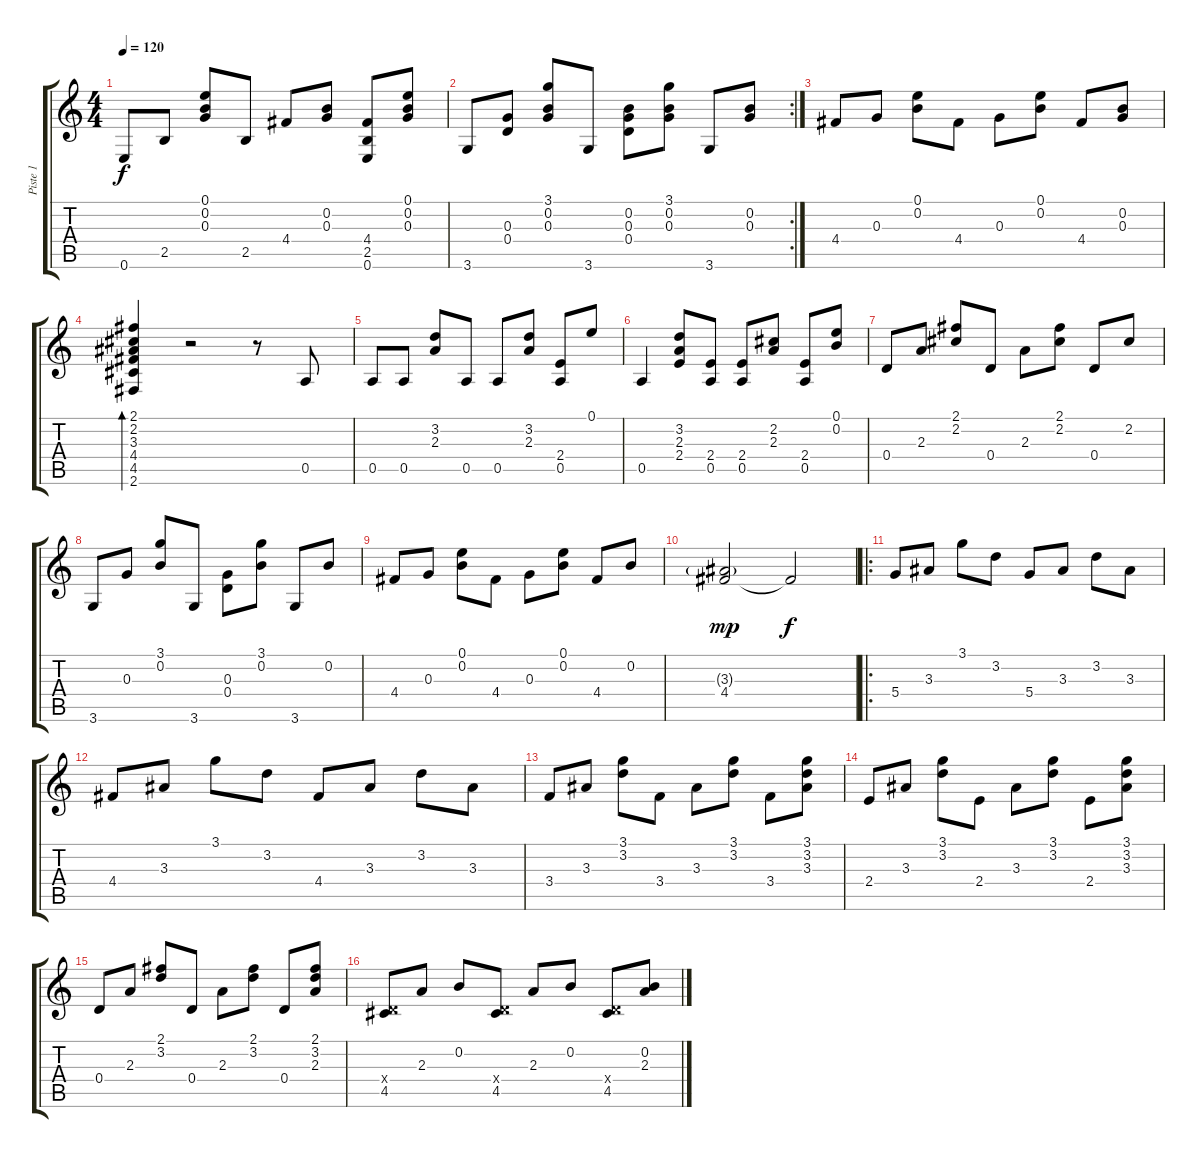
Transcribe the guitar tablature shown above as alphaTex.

\track ("Piste 1" "Piste 1") {instrument acousticguitarsteel}
\staff {score tabs}
\tuning (E4 B3 G3 D3 A2 E2) {hide}
\ts (4 4)
\tempo 120
\clef g2
\ks c
0.6.8{dy f} 2.5.8 (0.1 0.2 0.3).8 2.5.8 4.4.8 (0.2 0.3).8 (4.4 2.5 0.6).8 (0.1 0.2 0.3).8 |
\rc 2
3.6.8 (0.3 0.4).8 (3.1 0.2 0.3).8 3.6.8 (0.2 0.3 0.4).8 (3.1 0.2 0.3).8 3.6.8 (0.2 0.3).8 |
4.4.8 0.3.8 (0.1 0.2).8 4.4.8 0.3.8 (0.1 0.2).8 4.4.8 (0.2 0.3).8 |
(2.1 2.2 3.3 4.4 4.5 2.6).4{bd 240} r.2 r.8 0.5.8 |
0.5.8 0.5.8 (3.2 2.3).8 0.5.8 0.5.8 (3.2 2.3).8 (2.4 0.5).8 0.1.8 |
0.5.4 (3.2 2.3 2.4).8 (2.4 0.5).8 (2.4 0.5).8 (2.2 2.3).8 (2.4 0.5).8 (0.1 0.2).8 |
0.4.8 2.3.8 (2.1 2.2).8 0.4.8 2.3.8 (2.1 2.2).8 0.4.8 2.2.8 |
3.6.8 0.3.8 (3.1 0.2).8 3.6.8 (0.3 0.4).8 (3.1 0.2).8 3.6.8 0.2.8 |
4.4.8 0.3.8 (0.1 0.2).8 4.4.8 0.3.8 (0.1 0.2).8 4.4.8 0.2.8 |
(3.3{g} 4.4).2{dy mp} 4.4{t}.2{dy f} |
\ro
5.4.8 3.3.8 3.1.8 3.2.8 5.4.8 3.3.8 3.2.8 3.3.8 |
4.4.8 3.3.8 3.1.8 3.2.8 4.4.8 3.3.8 3.2.8 3.3.8 |
3.4.8 3.3.8 (3.1 3.2).8 3.4.8 3.3.8 (3.1 3.2).8 3.4.8 (3.1 3.2 3.3).8 |
2.4.8 3.3.8 (3.1 3.2).8 2.4.8 3.3.8 (3.1 3.2).8 2.4.8 (3.1 3.2 3.3).8 |
0.4.8 2.3.8 (2.1 3.2).8 0.4.8 2.3.8 (2.1 3.2).8 0.4.8 (2.1 3.2 2.3).8 |
(0.4{x} 4.5).8 2.3.8 0.2.8 (0.4{x} 4.5).8 2.3.8 0.2.8 (0.4{x} 4.5).8 (0.2 2.3).8
